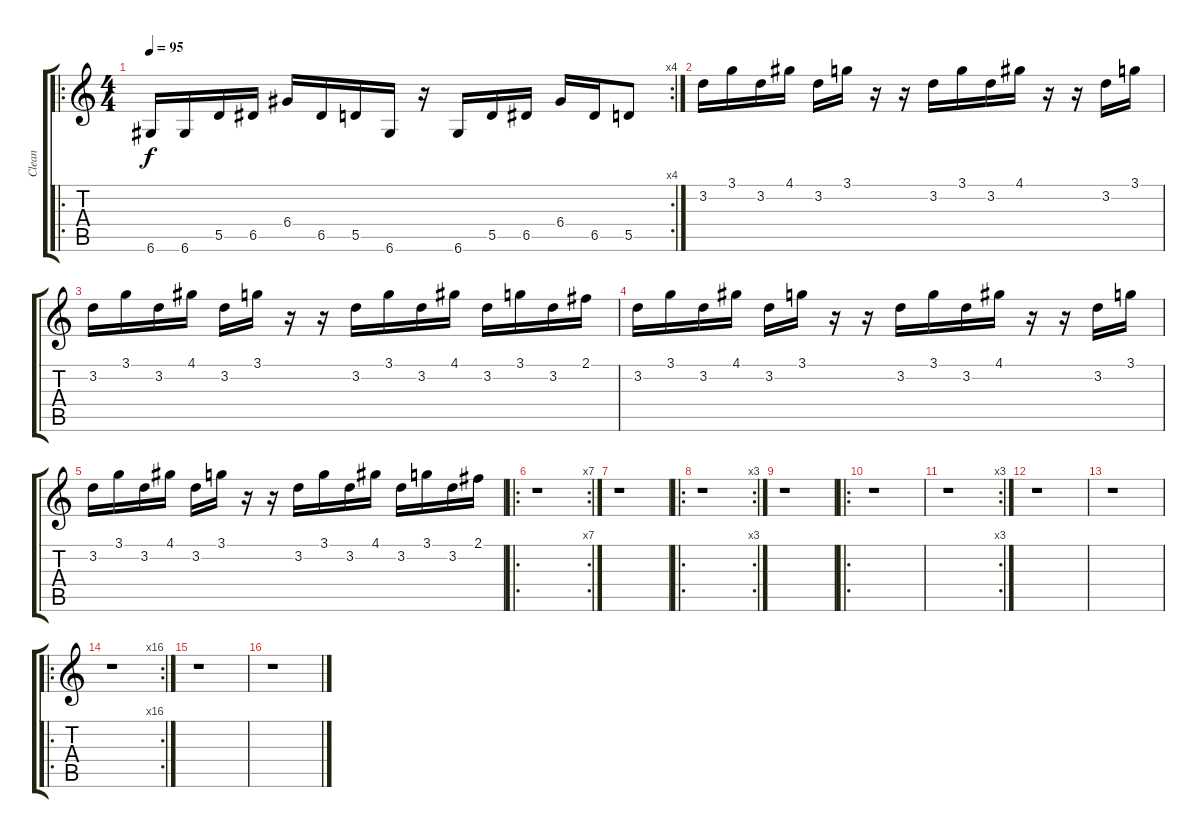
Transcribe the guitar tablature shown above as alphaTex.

\track ("Clean" "Clean") {instrument electricguitarclean}
\staff {score tabs}
\tuning (E4 B3 G3 D3 A2 D2) {hide}
\ro
\rc 4
\ts (4 4)
\tempo 95
\clef g2
\ks c
6.6.16{dy f} 6.6.16 5.5.16 6.5.16 6.4.16 6.5.16 5.5.16 6.6.16 r.16 6.6.16 5.5.16 6.5.16 6.4.16 6.5.16 5.5.8 |
3.2.16 3.1.16 3.2.16 4.1.16 3.2.16 3.1.16 r.16 r.16 3.2.16 3.1.16 3.2.16 4.1.16 r.16 r.16 3.2.16 3.1.16 |
3.2.16 3.1.16 3.2.16 4.1.16 3.2.16 3.1.16 r.16 r.16 3.2.16 3.1.16 3.2.16 4.1.16 3.2.16 3.1.16 3.2.16 2.1.16 |
3.2.16 3.1.16 3.2.16 4.1.16 3.2.16 3.1.16 r.16 r.16 3.2.16 3.1.16 3.2.16 4.1.16 r.16 r.16 3.2.16 3.1.16 |
3.2.16 3.1.16 3.2.16 4.1.16 3.2.16 3.1.16 r.16 r.16 3.2.16 3.1.16 3.2.16 4.1.16 3.2.16 3.1.16 3.2.16 2.1.16 |
\ro
\rc 7
r.1 |
r.1 |
\ro
\rc 3
r.1 |
r.1 |
\ro
r.1 |
\rc 3
r.1 |
r.1 |
r.1 |
\ro
\rc 16
r.1 |
r.1 |
r.1
